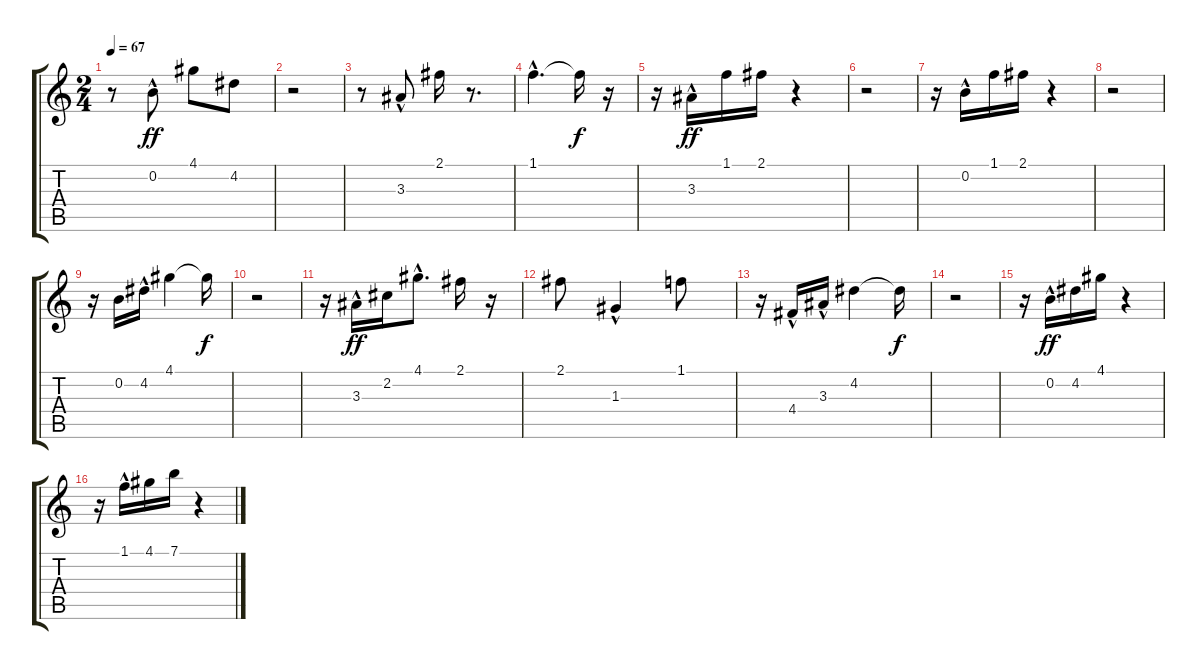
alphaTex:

\track "" {instrument electricguitarclean}
\staff {score tabs}
\tuning (E4 B3 G3 D3 A2 E2) {hide}
\ts (2 4)
\tempo 67
\clef g2
\ks c
r.8{dy ff} 0.2{hac}.8 4.1.8 4.2.8 |
r.2 |
r.8 3.3{hac}.8 2.1.16 r.8{d} |
1.1{hac}.4{d} 1.1{t}.16{dy f} r.16 |
r.16 3.3{hac}.16{dy ff} 1.1.16 2.1.16 r.4 |
r.2 |
r.16 0.2{hac}.16 1.1.16 2.1.16 r.4 |
r.2 |
r.16 0.2.16 4.2{hac}.16 4.1.4 4.1{t}.16{dy f} |
r.2 |
r.16 3.3{hac}.16{dy ff} 2.2.16 4.1{hac}.8{d} 2.1.16 r.16 |
2.1.8 1.3{hac}.4 1.1.8 |
r.16 4.4{hac}.16 3.3{hac}.16 4.2.4 4.2{t}.16{dy f} |
r.2 |
r.16 0.2{hac}.16{dy ff} 4.2.16 4.1.16 r.4 |
r.16 1.1{hac}.16 4.1.16 7.1.16 r.4
